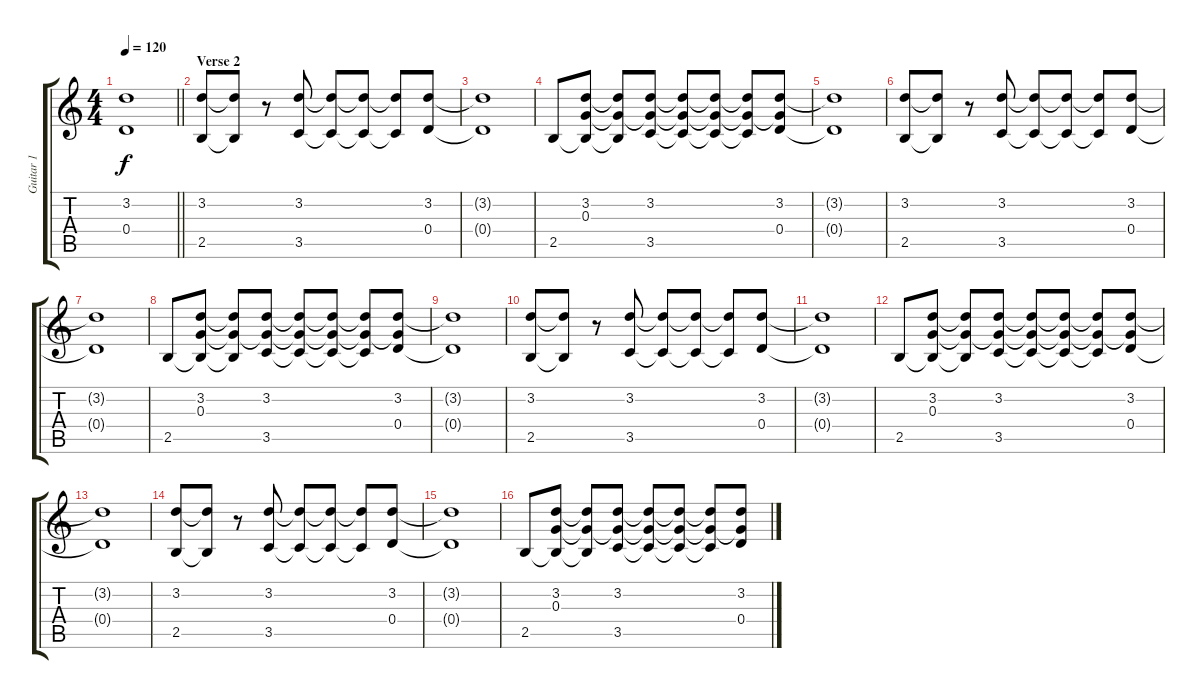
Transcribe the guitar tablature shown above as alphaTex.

\track ("Guitar 1" "Guitar 1") {instrument acousticguitarsteel}
\staff {score tabs}
\tuning (E4 B3 G3 D3 A2 E2) {hide}
\ts (4 4)
\tempo 120
\clef g2
\barLineRight lightlight
\ks c
(3.2{t} 0.4{t}).1{dy f} |
\section ("" "Verse 2")
(3.2 2.5).8 (3.2{t} 2.5{t}).8 r.8 (3.2 3.5).8 (3.2{t} 3.5{t}).8 (3.2{t} 3.5{t}).8 (3.2{t} 3.5{t}).8 (3.2 0.4).8 |
(3.2{t} 0.4{t}).1 |
2.5.8 (3.2 0.3 2.5{t}).8 (3.2{t} 0.3{t} 2.5{t}).8 (3.2 0.3{t} 3.5).8 (3.2{t} 0.3{t} 3.5{t}).8 (3.2{t} 0.3{t} 3.5{t}).8 (3.2{t} 0.3{t} 3.5{t}).8 (3.2 0.3{t} 0.4).8 |
(3.2{t} 0.4{t}).1 |
(3.2 2.5).8 (3.2{t} 2.5{t}).8 r.8 (3.2 3.5).8 (3.2{t} 3.5{t}).8 (3.2{t} 3.5{t}).8 (3.2{t} 3.5{t}).8 (3.2 0.4).8 |
(3.2{t} 0.4{t}).1 |
2.5.8 (3.2 0.3 2.5{t}).8 (3.2{t} 0.3{t} 2.5{t}).8 (3.2 0.3{t} 3.5).8 (3.2{t} 0.3{t} 3.5{t}).8 (3.2{t} 0.3{t} 3.5{t}).8 (3.2{t} 0.3{t} 3.5{t}).8 (3.2 0.3{t} 0.4).8 |
(3.2{t} 0.4{t}).1 |
(3.2 2.5).8 (3.2{t} 2.5{t}).8 r.8 (3.2 3.5).8 (3.2{t} 3.5{t}).8 (3.2{t} 3.5{t}).8 (3.2{t} 3.5{t}).8 (3.2 0.4).8 |
(3.2{t} 0.4{t}).1 |
2.5.8 (3.2 0.3 2.5{t}).8 (3.2{t} 0.3{t} 2.5{t}).8 (3.2 0.3{t} 3.5).8 (3.2{t} 0.3{t} 3.5{t}).8 (3.2{t} 0.3{t} 3.5{t}).8 (3.2{t} 0.3{t} 3.5{t}).8 (3.2 0.3{t} 0.4).8 |
(3.2{t} 0.4{t}).1 |
(3.2 2.5).8 (3.2{t} 2.5{t}).8 r.8 (3.2 3.5).8 (3.2{t} 3.5{t}).8 (3.2{t} 3.5{t}).8 (3.2{t} 3.5{t}).8 (3.2 0.4).8 |
(3.2{t} 0.4{t}).1 |
2.5.8 (3.2 0.3 2.5{t}).8 (3.2{t} 0.3{t} 2.5{t}).8 (3.2 0.3{t} 3.5).8 (3.2{t} 0.3{t} 3.5{t}).8 (3.2{t} 0.3{t} 3.5{t}).8 (3.2{t} 0.3{t} 3.5{t}).8 (3.2 0.3{t} 0.4).8
